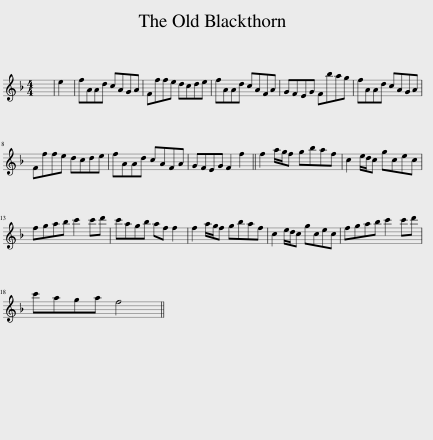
X:1
L:1/8
M:4/4
I:linebreak $
K:F
V:1 treble
V:1
 x8 | e2 | fAAd cAGA | Fffe dcde | fAAd cAFA | %5
 GFEG Fbag | fAAd cAGA |$ Fffe dcde | fAAd cAFA | GFEG F2 f2 || %10
 f2 a/g/f gbaf | c2 e/d/c gcec |$ fgab c'2 c'd' | c'agb af f2 | f2 a/g/f gbaf | %15
 c2 e/d/c gcec | fgab c'2 c'd' |$ c'aga f4 || %18
